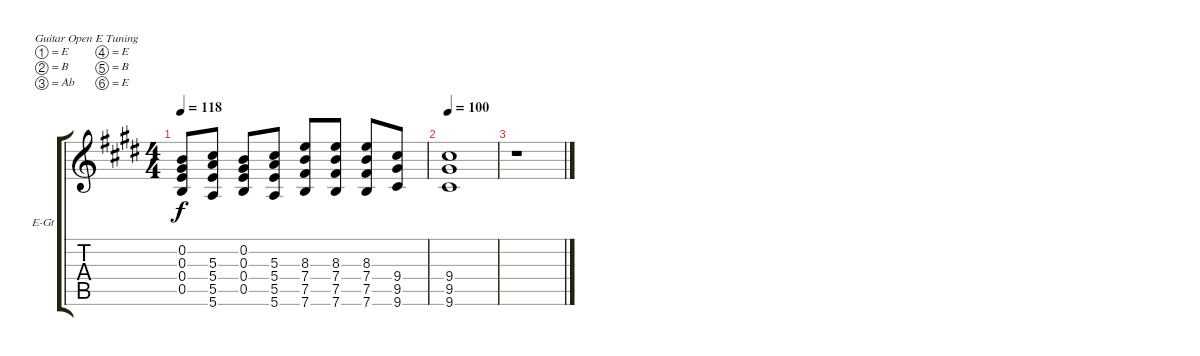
\bracketExtendMode groupsimilarinstruments
\firstSystemTrackNameOrientation horizontal
\otherSystemsTrackNameOrientation horizontal
\track ("Rythm" "E-Gt") {instrument electricguitarclean}
\staff {score tabs}
\tuning (E4 B3 Ab3 E3 B2 E2)
\ts (4 4)
\tempo 118
\clef g2
\ks e
(0.2 0.3 0.4 0.5).8{dy f} (5.3 5.4 5.5 5.6).8 (0.2 0.3 0.4 0.5).8 (5.3 5.4 5.5 5.6).8 (8.3 7.4 7.5 7.6).8 (8.3 7.4 7.5 7.6).8 (8.3 7.4 7.5 7.6).8 (9.4 9.5 9.6).8 |
\tempo 100
(9.4 9.5 9.6).1 |
r.1
